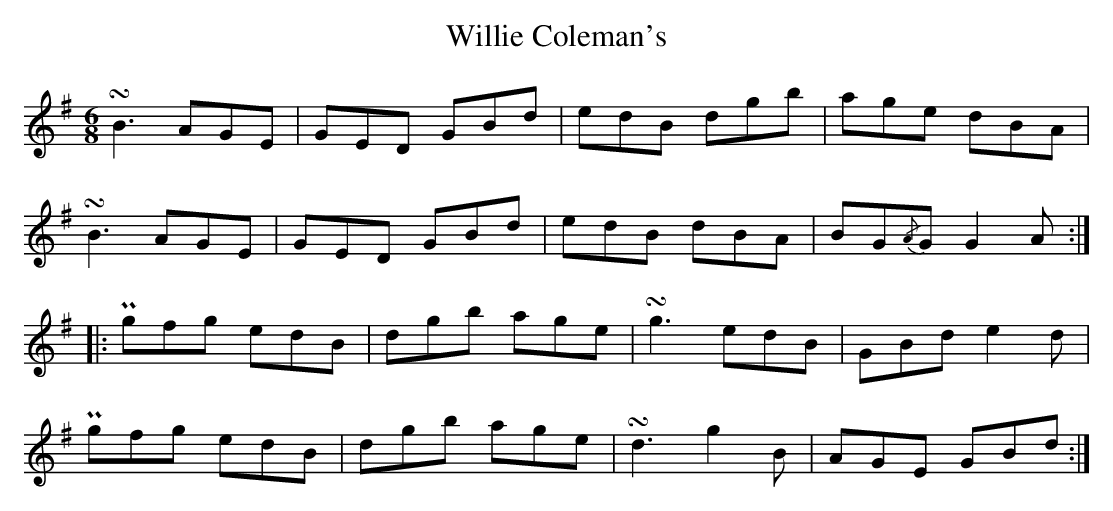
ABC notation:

X:1
U: ~ = !turn!
T:Willie Coleman's
L:1/8
M:6/8
K:G
~B3 AGE | GED GBd | edB dgb | age dBA |
~B3 AGE | GED GBd | edB dBA | BG{/A}G G2A ::
Pgfg edB | dgb age | ~g3 edB | GBd e2 d |
Pgfg edB | dgb age | ~d3 g2 B | AGE GBd :|]
